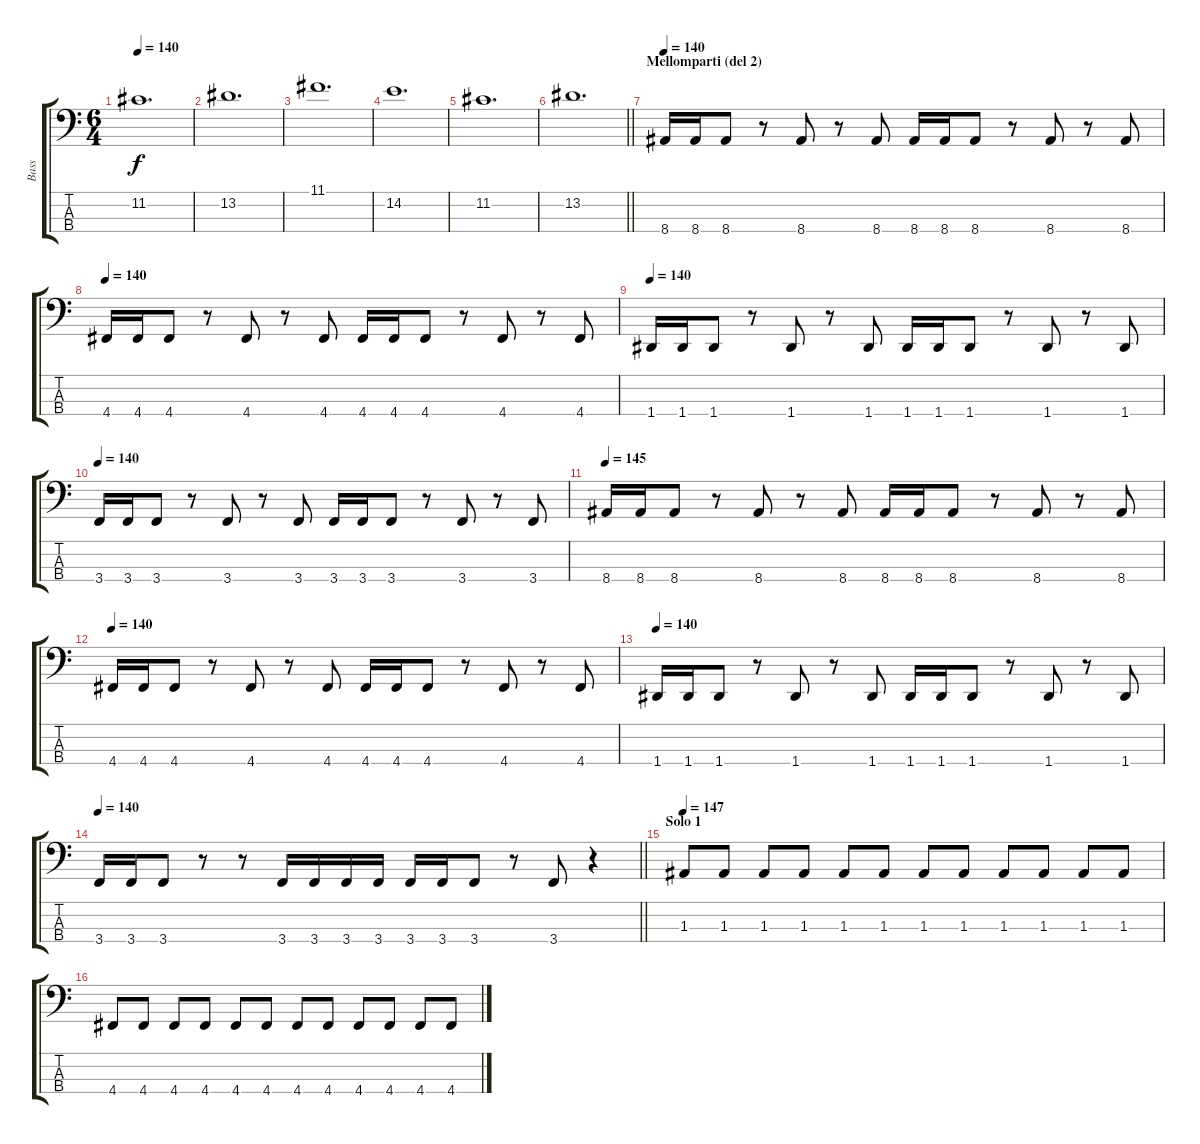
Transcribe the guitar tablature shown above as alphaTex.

\track ("Bass" "Bass") {instrument electricbassfinger}
\staff {score tabs}
\tuning (G2 D2 A1 D1) {hide}
\ts (6 4)
\tempo 140
\clef f4
\ks c
11.2.1{d dy f} |
13.2.1{d} |
11.1.1{d} |
14.2.1{d} |
11.2.1{d} |
\barLineRight lightlight
13.2.1{d} |
\section ("" "Mellomparti (del 2)")
\tempo 140
8.4.16 8.4.16 8.4.8 r.8 8.4.8 r.8 8.4.8 8.4.16 8.4.16 8.4.8 r.8 8.4.8 r.8 8.4.8 |
\tempo 140
4.4.16 4.4.16 4.4.8 r.8 4.4.8 r.8 4.4.8 4.4.16 4.4.16 4.4.8 r.8 4.4.8 r.8 4.4.8 |
\tempo 140
1.4.16 1.4.16 1.4.8 r.8 1.4.8 r.8 1.4.8 1.4.16 1.4.16 1.4.8 r.8 1.4.8 r.8 1.4.8 |
\tempo 140
3.4.16 3.4.16 3.4.8 r.8 3.4.8 r.8 3.4.8 3.4.16 3.4.16 3.4.8 r.8 3.4.8 r.8 3.4.8 |
\tempo 140
\tempo 145
8.4.16 8.4.16 8.4.8 r.8 8.4.8 r.8 8.4.8 8.4.16 8.4.16 8.4.8 r.8 8.4.8 r.8 8.4.8 |
\tempo 140
4.4.16 4.4.16 4.4.8 r.8 4.4.8 r.8 4.4.8 4.4.16 4.4.16 4.4.8 r.8 4.4.8 r.8 4.4.8 |
\tempo 140
1.4.16 1.4.16 1.4.8 r.8 1.4.8 r.8 1.4.8 1.4.16 1.4.16 1.4.8 r.8 1.4.8 r.8 1.4.8 |
\tempo 140
\barLineRight lightlight
3.4.16 3.4.16 3.4.8 r.8 r.8 3.4.16 3.4.16 3.4.16 3.4.16 3.4.16 3.4.16 3.4.8 r.8 3.4.8 r.4 |
\section ("" "Solo 1")
\tempo 147
1.3.8 1.3.8 1.3.8 1.3.8 1.3.8 1.3.8 1.3.8 1.3.8 1.3.8 1.3.8 1.3.8 1.3.8 |
4.4.8 4.4.8 4.4.8 4.4.8 4.4.8 4.4.8 4.4.8 4.4.8 4.4.8 4.4.8 4.4.8 4.4.8
